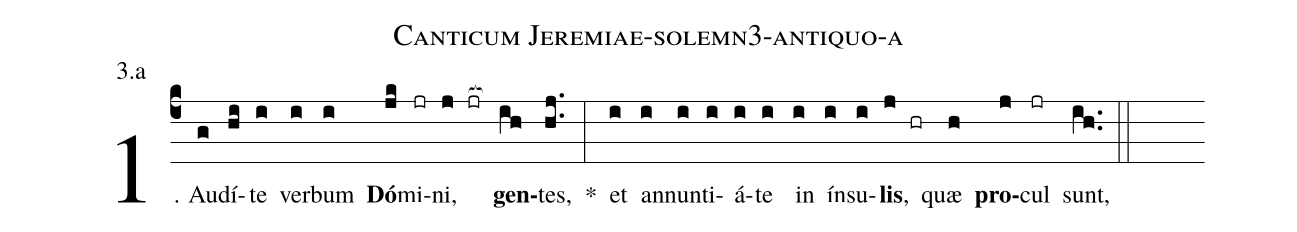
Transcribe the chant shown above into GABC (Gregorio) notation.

name: Canticum Jeremiae-solemn3-antiquo-a;
annotation: 3.a;
%%
(c4)1. Au(g)dí(hi)te(i) ver(i)bum(i) <b>Dó</b>(jk)mi(jr)ni,(j jr[ocb:1{]) <b>gen</b>(ih[ocb:0}])tes,(hj..) *(:) et(i) an(i)nun(i)ti(i)á(i)te(i) in(i) ín(i)su(i)<b>lis</b>,(j hr) quæ(h) <b>pro</b>(j)cul(jr) sunt,(ih..) (::)
